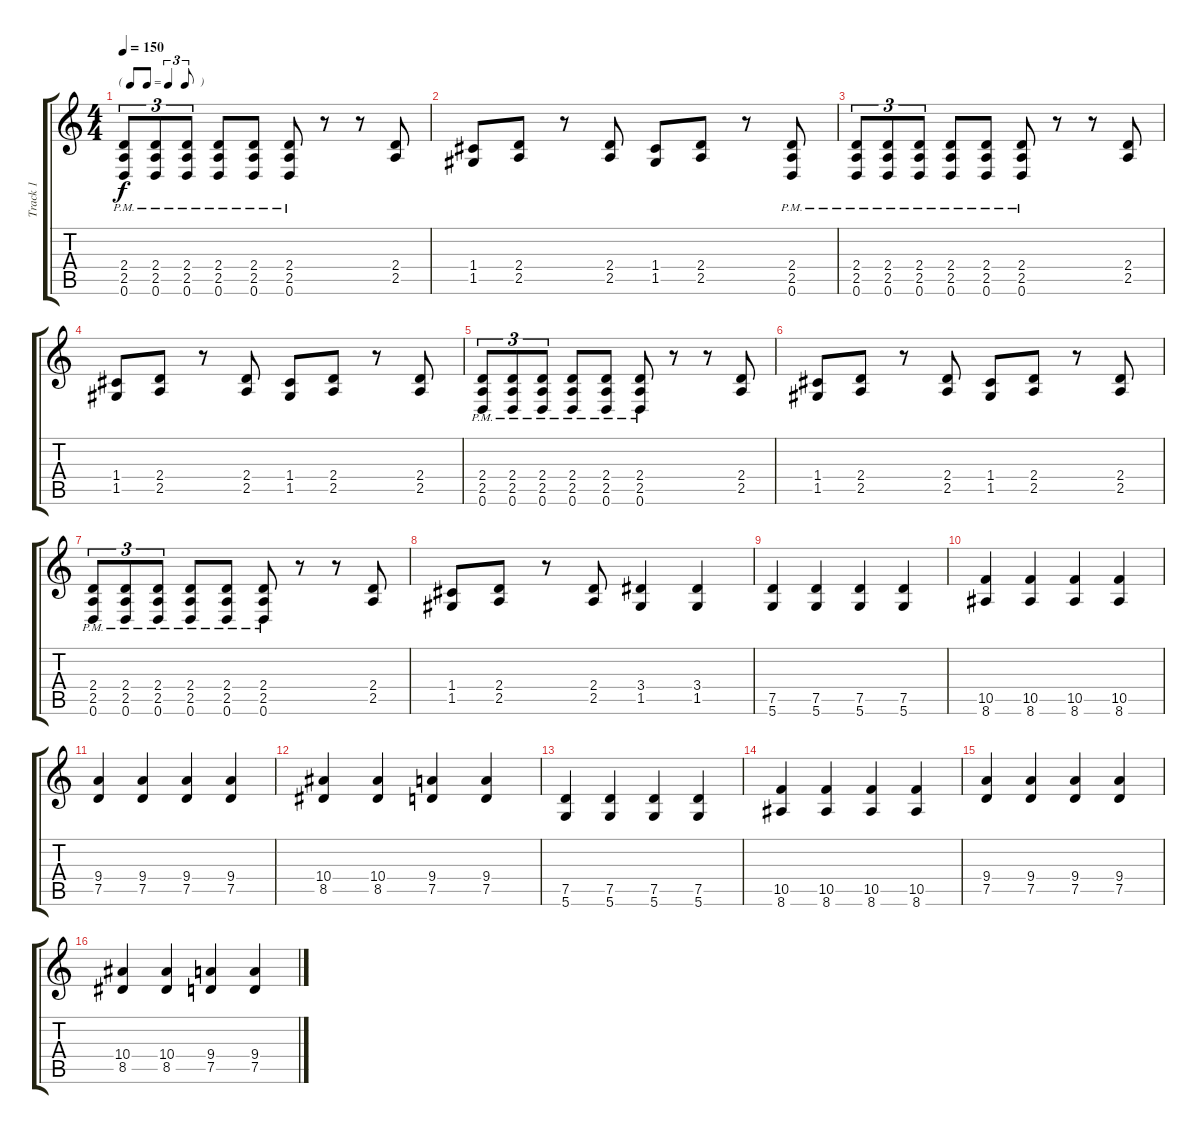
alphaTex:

\track ("Track 1" "Track 1") {instrument overdrivenguitar}
\staff {score tabs}
\tuning (D4 A3 F3 C3 G2 D2) {hide}
\ts (4 4)
\tf triplet8th
\tempo 150
\clef g2
\ks c
(2.4{pm} 2.5{pm} 0.6{pm}).8{tu (3 2) dy f} (2.4{pm} 2.5{pm} 0.6{pm}).8{tu (3 2)} (2.4{pm} 2.5{pm} 0.6{pm}).8{tu (3 2)} (2.4{pm} 2.5{pm} 0.6{pm}).8 (2.4{pm} 2.5{pm} 0.6{pm}).8 (2.4{pm} 2.5{pm} 0.6{pm}).8 r.8 r.8 (2.4 2.5).8 |
(1.4 1.5).8 (2.4 2.5).8 r.8 (2.4 2.5).8 (1.4 1.5).8 (2.4 2.5).8 r.8 (2.4{pm} 2.5{pm} 0.6{pm}).8 |
(2.4{pm} 2.5{pm} 0.6{pm}).8{tu (3 2)} (2.4{pm} 2.5{pm} 0.6{pm}).8{tu (3 2)} (2.4{pm} 2.5{pm} 0.6{pm}).8{tu (3 2)} (2.4{pm} 2.5{pm} 0.6{pm}).8 (2.4{pm} 2.5{pm} 0.6{pm}).8 (2.4{pm} 2.5{pm} 0.6{pm}).8 r.8 r.8 (2.4 2.5).8 |
(1.4 1.5).8 (2.4 2.5).8 r.8 (2.4 2.5).8 (1.4 1.5).8 (2.4 2.5).8 r.8 (2.4 2.5).8 |
(2.4{pm} 2.5{pm} 0.6{pm}).8{tu (3 2)} (2.4{pm} 2.5{pm} 0.6{pm}).8{tu (3 2)} (2.4{pm} 2.5{pm} 0.6{pm}).8{tu (3 2)} (2.4{pm} 2.5{pm} 0.6{pm}).8 (2.4{pm} 2.5{pm} 0.6{pm}).8 (2.4{pm} 2.5{pm} 0.6{pm}).8 r.8 r.8 (2.4 2.5).8 |
(1.4 1.5).8 (2.4 2.5).8 r.8 (2.4 2.5).8 (1.4 1.5).8 (2.4 2.5).8 r.8 (2.4 2.5).8 |
(2.4{pm} 2.5{pm} 0.6{pm}).8{tu (3 2)} (2.4{pm} 2.5{pm} 0.6{pm}).8{tu (3 2)} (2.4{pm} 2.5{pm} 0.6{pm}).8{tu (3 2)} (2.4{pm} 2.5{pm} 0.6{pm}).8 (2.4{pm} 2.5{pm} 0.6{pm}).8 (2.4{pm} 2.5{pm} 0.6{pm}).8 r.8 r.8 (2.4 2.5).8 |
(1.4 1.5).8 (2.4 2.5).8 r.8 (2.4 2.5).8 (3.4 1.5).4 (3.4 1.5).4 |
(7.5 5.6).4 (7.5 5.6).4 (7.5 5.6).4 (7.5 5.6).4 |
(10.5 8.6).4 (10.5 8.6).4 (10.5 8.6).4 (10.5 8.6).4 |
(9.4 7.5).4 (9.4 7.5).4 (9.4 7.5).4 (9.4 7.5).4 |
(10.4 8.5).4 (10.4 8.5).4 (9.4 7.5).4 (9.4 7.5).4 |
(7.5 5.6).4 (7.5 5.6).4 (7.5 5.6).4 (7.5 5.6).4 |
(10.5 8.6).4 (10.5 8.6).4 (10.5 8.6).4 (10.5 8.6).4 |
(9.4 7.5).4 (9.4 7.5).4 (9.4 7.5).4 (9.4 7.5).4 |
(10.4 8.5).4 (10.4 8.5).4 (9.4 7.5).4 (9.4 7.5).4
